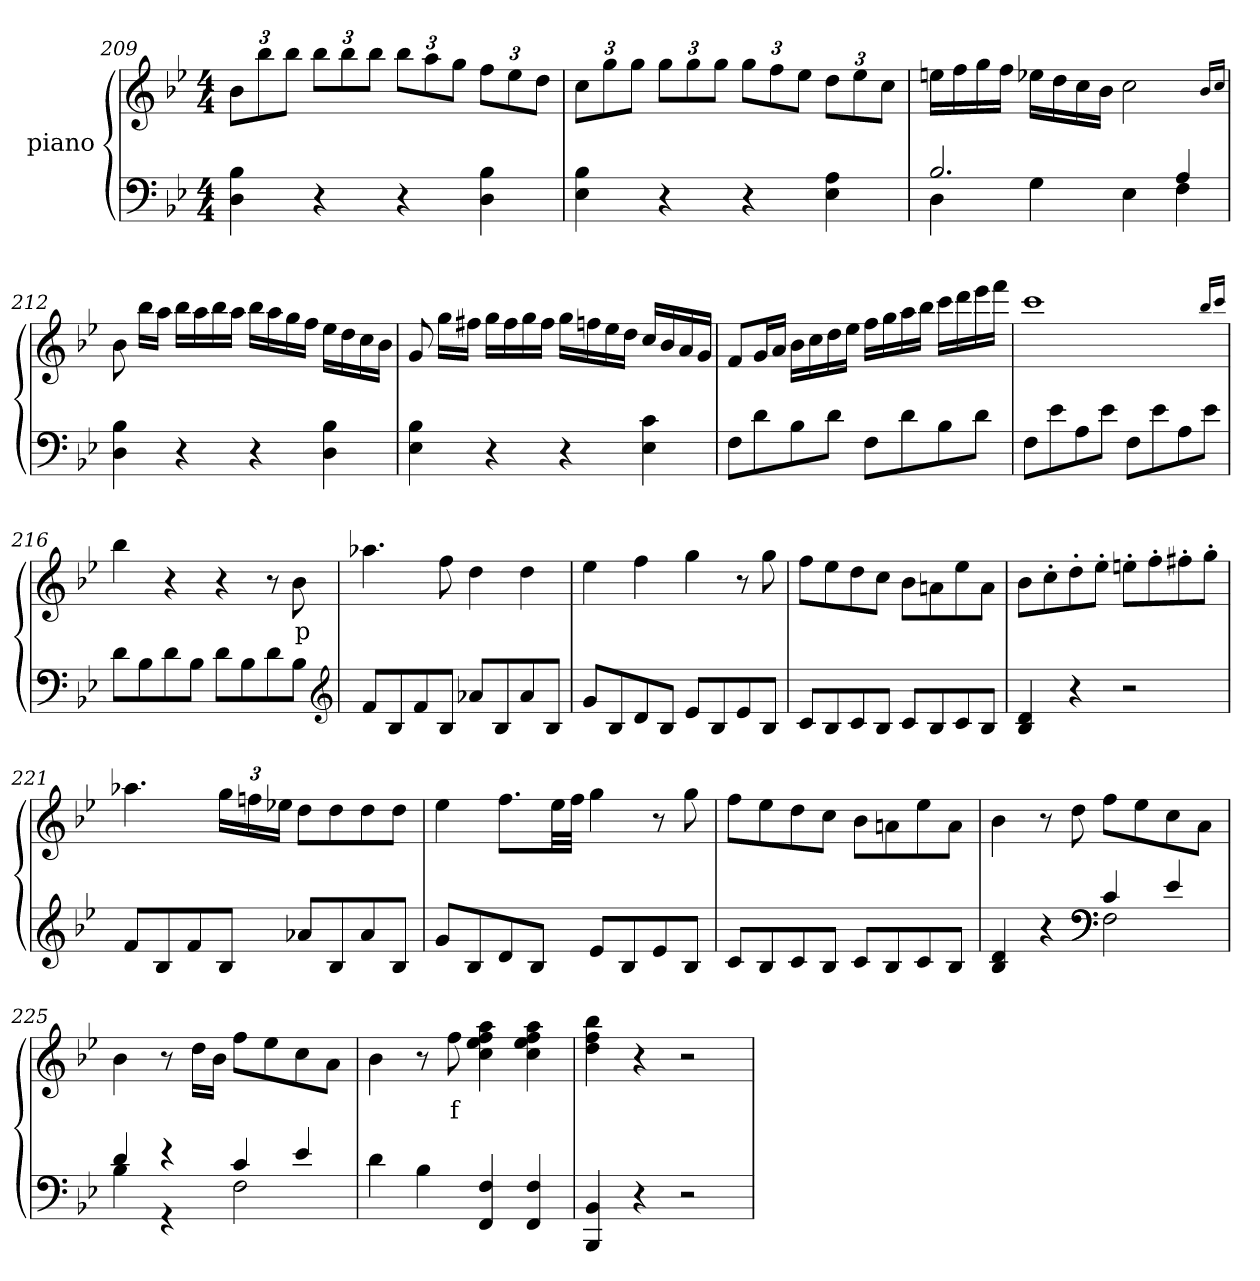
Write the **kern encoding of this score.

**kern	**kern	**text
*part2	*part1	*part1
*staff2	*staff1	*staff1
*	*I"piano	*
*clefF4	*clefG2	*
*k[b-e-]	*k[b-e-]	*
*B-:	*B-:	*
*M4/4	*M4/4	*
=209	=209	=209
4D 4B-	12b-L	.
.	12bb-	.
.	12bb-J	.
4r	12bb-L	.
.	12bb-	.
.	12bb-J	.
4r	12bb-L	.
.	12aa	.
.	12ggJ	.
4D 4B-	12ffL	.
.	12ee-	.
.	12ddJ	.
=210	=210	=210
4E- 4B-	12ccL	.
.	12gg	.
.	12ggJ	.
4r	12ggL	.
.	12gg	.
.	12ggJ	.
4r	12ggL	.
.	12ff	.
.	12ee-J	.
4E- 4A	12ddL	.
.	12ee-	.
.	12ccJ	.
=211	=211	=211
*^	*	*
2.B-	4D	16eenLL	.
.	.	16ff	.
.	.	16gg	.
.	.	16ffJJ	.
.	4G	16ee-XLL	.
.	.	16dd	.
.	.	16cc	.
.	.	16b-JJ	.
.	4E-	2cc	.
4A	4F	.	.
*v	*v	*	*
.	16qb-LL	.
.	16qccJJ	.
=212	=212	=212
4D 4B-	8b-	.
.	16bb-LL	.
.	16aaJJ	.
4r	16bb-LL	.
.	16aa	.
.	16bb-	.
.	16aaJJ	.
4r	16bb-LL	.
.	16aa	.
.	16gg	.
.	16ffJJ	.
4D 4B-	16ee-LL	.
.	16dd	.
.	16cc	.
.	16b-JJ	.
=213	=213	=213
4E- 4B-	8g	.
.	16ggLL	.
.	16ff#XJJ	.
4r	16ggLL	.
.	16ff#	.
.	16gg	.
.	16ff#JJ	.
4r	16ggLL	.
.	16ffn	.
.	16ee-	.
.	16ddJJ	.
4E- 4c	16ccLL	.
.	16b-	.
.	16a	.
.	16gJJ	.
=214	=214	=214
8FL	8fL	.
8d	16gL	.
.	16aJJ	.
8B-	16b-LL	.
.	16cc	.
8dJ	16dd	.
.	16ee-JJ	.
8FL	16ffLL	.
.	16gg	.
8d	16aa	.
.	16bb-JJ	.
8B-	16cccLL	.
.	16ddd	.
8dJ	16eee-	.
.	16fffJJ	.
=215	=215	=215
8FL	1ccc	.
8e-	.	.
8A	.	.
8e-J	.	.
8FL	.	.
8e-	.	.
8A	.	.
8e-J	.	.
.	16qbb-LL	.
.	16qcccJJ	.
=216	=216	=216
8dL	4bb-	.
8B-	.	.
8d	4r	.
8B-J	.	.
8dL	4r	.
8B-	.	.
8d	8r	.
8B-J	8b-	p
*clefG2	*	*
=217	=217	=217
8fL	4.aa-X	.
8B-	.	.
8f	.	.
8B-J	8ff	.
8a-XL	4dd	.
8B-	.	.
8a-	4dd	.
8B-J	.	.
=218	=218	=218
8gL	4ee-	.
8B-	.	.
8d	4ff	.
8B-J	.	.
8e-L	4gg	.
8B-	.	.
8e-	8r	.
8B-J	8gg	.
=219	=219	=219
8cL	8ffL	.
8B-	8ee-	.
8c	8dd	.
8B-J	8ccJ	.
8cL	8b-L	.
8B-	8an	.
8c	8ee-	.
8B-J	8aJ	.
=220	=220	=220
4B- 4d	8b-L	.
.	8cc'>	.
4r	8dd'>	.
.	8ee-'>J	.
2r	8een'>L	.
.	8ff'>	.
.	8ff#X'>	.
.	8gg'>J	.
=221	=221	=221
8fL	4.aa-X	.
8B-	.	.
8f	.	.
8B-J	24ggLL	.
.	24ffn	.
.	24ee-XJJ	.
8a-XL	8ddL	.
8B-	8dd	.
8a-	8dd	.
8B-J	8ddJ	.
=222	=222	=222
8gL	4ee-	.
8B-	.	.
8d	8.ffL	.
8B-J	.	.
.	32ee-LL	.
.	32ffJJJ	.
8e-L	4gg	.
8B-	.	.
8e-	8r	.
8B-J	8gg	.
=223	=223	=223
8cL	8ffL	.
8B-	8ee-	.
8c	8dd	.
8B-J	8ccJ	.
8cL	8b-L	.
8B-	8an	.
8c	8ee-	.
8B-J	8aJ	.
=224	=224	=224
*^	*	*
4B- 4d	2ryy	4b-	.
4r	.	8r	.
.	.	8dd	.
*clefF4	*	*	*
4c	2F	8ffL	.
.	.	8ee-	.
4e-	.	8cc	.
.	.	8aJ	.
=225	=225	=225	=225
4d	4B-	4b-	.
4r	4r	8r	.
.	.	16ddLL	.
.	.	16b-JJ	.
4c	2F	8ffL	.
.	.	8ee-	.
4e-	.	8cc	.
.	.	8aJ	.
*v	*v	*	*
=226	=226	=226
4d	4b-	.
4B-	8r	.
.	8ff	f
4FF 4F	4cc 4ee- 4ff 4aa	.
4FF 4F	4cc 4ee- 4ff 4aa	.
=227	=227	=227
4BBB- 4BB-	4dd 4ff 4bb-	.
4r	4r	.
2r	2r	.
=	=	=
*-	*-	*-
